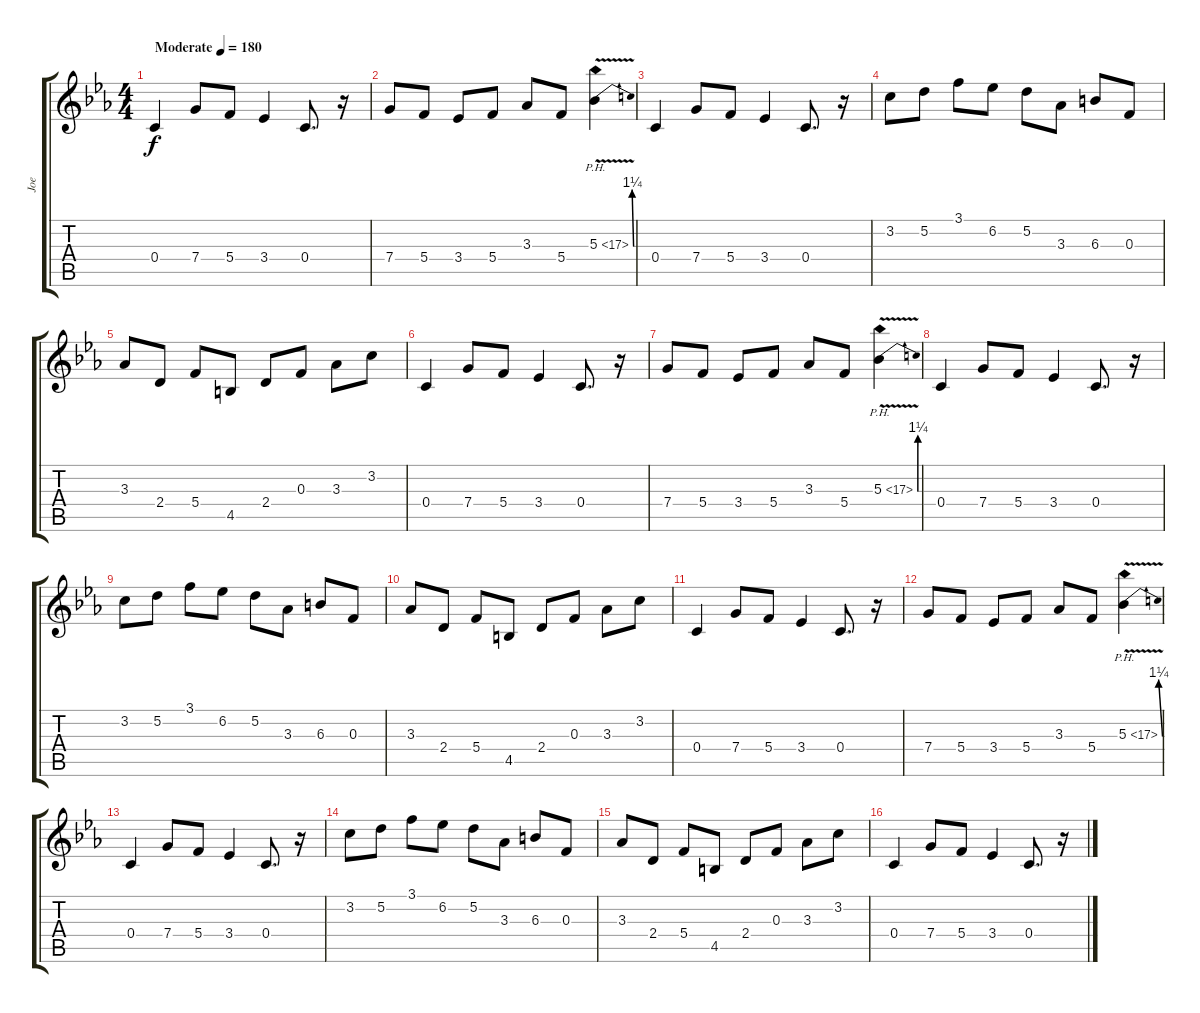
\track ("Joe" "Joe") {instrument distortionguitar}
\staff {score tabs}
\tuning (D4 A3 F3 C3 G2 C2) {hide}
\ts (4 4)
\tempo (180 "Moderate")
\clef g2
\ks eb
0.4.4{dy f instrument distortionguitar} 7.4.8 5.4.8 3.4.4 0.4.8{d} r.16 |
7.4.8 5.4.8 3.4.8 5.4.8 3.3.8 5.4.8 5.3{be (bend 0 0 60 5) ph 12 v}.4 |
0.4.4 7.4.8 5.4.8 3.4.4 0.4.8{d} r.16 |
3.2.8 5.2.8 3.1.8 6.2.8 5.2.8 3.3.8 6.3.8 0.3.8 |
3.3.8 2.4.8 5.4.8 4.5.8 2.4.8 0.3.8 3.3.8 3.2.8 |
0.4.4 7.4.8 5.4.8 3.4.4 0.4.8{d} r.16 |
7.4.8 5.4.8 3.4.8 5.4.8 3.3.8 5.4.8 5.3{be (bend 0 0 60 5) ph 12 v}.4 |
0.4.4 7.4.8 5.4.8 3.4.4 0.4.8{d} r.16 |
3.2.8 5.2.8 3.1.8 6.2.8 5.2.8 3.3.8 6.3.8 0.3.8 |
3.3.8 2.4.8 5.4.8 4.5.8 2.4.8 0.3.8 3.3.8 3.2.8 |
0.4.4 7.4.8 5.4.8 3.4.4 0.4.8{d} r.16 |
7.4.8 5.4.8 3.4.8 5.4.8 3.3.8 5.4.8 5.3{be (bend 0 0 60 5) ph 12 v}.4 |
0.4.4 7.4.8 5.4.8 3.4.4 0.4.8{d} r.16 |
3.2.8 5.2.8 3.1.8 6.2.8 5.2.8 3.3.8 6.3.8 0.3.8 |
3.3.8 2.4.8 5.4.8 4.5.8 2.4.8 0.3.8 3.3.8 3.2.8 |
0.4.4 7.4.8 5.4.8 3.4.4 0.4.8{d} r.16
